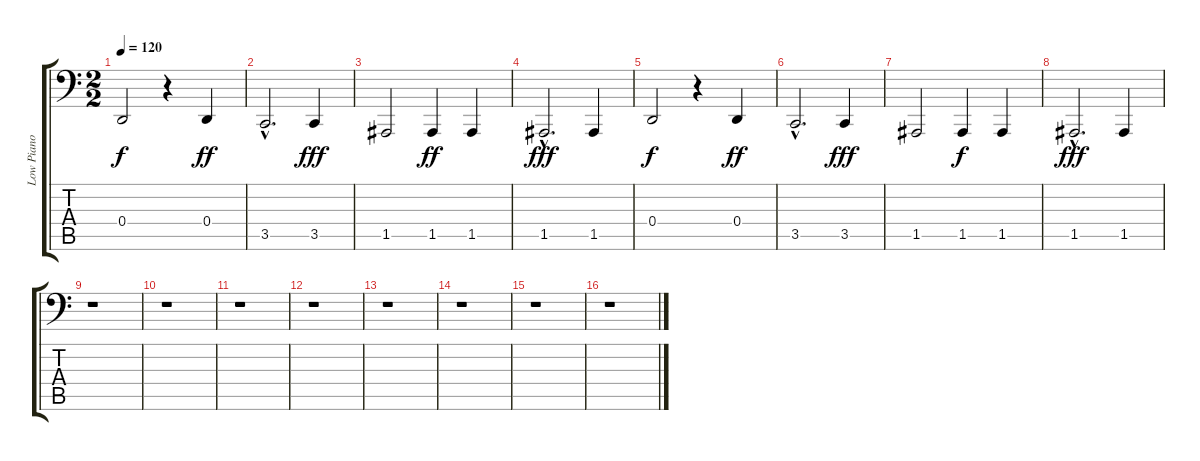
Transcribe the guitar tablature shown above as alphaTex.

\track ("Low Piano" "Low Piano") {instrument acousticgrandpiano}
\staff {score tabs}
\tuning (E3 B2 G2 D2 A1 D1) {hide}
\ts (2 2)
\tempo 120
\clef f4
\ks c
0.4.2{dy f} r.4 0.4.4{dy ff} |
3.5{hac}.2{d} 3.5.4{dy fff} |
1.5.2 1.5.4{dy ff} 1.5.4 |
1.5{hac}.2{d dy fff} 1.5.4 |
0.4.2{dy f} r.4 0.4.4{dy ff} |
3.5{hac}.2{d} 3.5.4{dy fff} |
1.5.2 1.5.4{dy f} 1.5.4 |
1.5{hac}.2{d dy fff} 1.5.4 |
r.1 |
r.1 |
r.1 |
r.1 |
r.1 |
r.1 |
r.1 |
r.1
